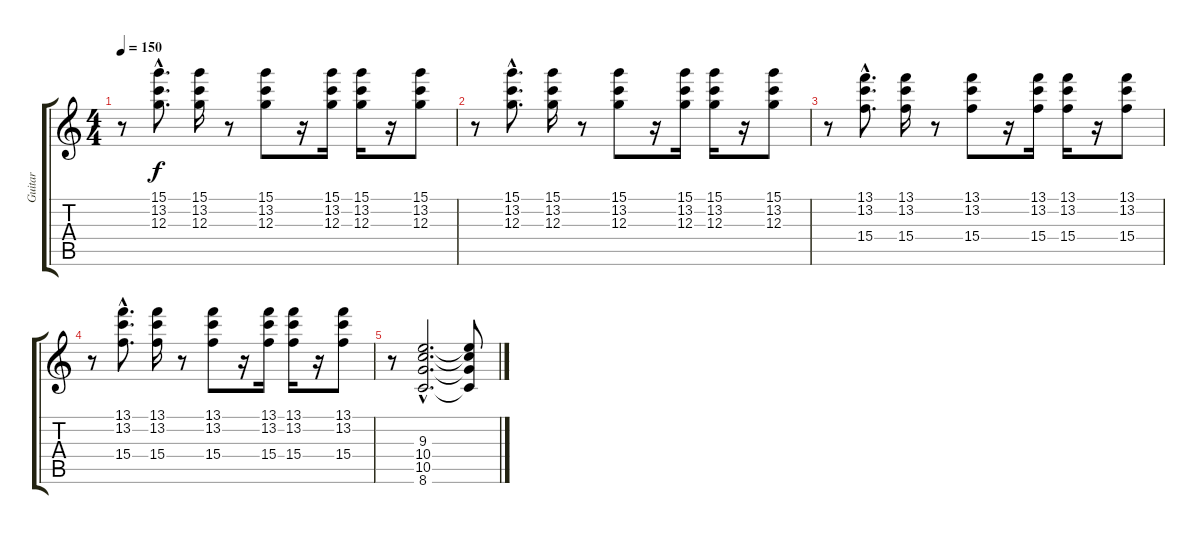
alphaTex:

\track ("Guitar" "Guitar") {instrument electricguitarjazz}
\staff {score tabs}
\tuning (E4 B3 G3 D3 A2 E2) {hide}
\ts (4 4)
\tempo 150
\clef g2
\ks c
r.8{dy f} (15.1{hac} 13.2{hac} 12.3{hac}).8{d} (15.1 13.2 12.3).16 r.8 (15.1 13.2 12.3).8 r.16 (15.1 13.2 12.3).16 (15.1 13.2 12.3).16 r.16 (15.1 13.2 12.3).8 |
r.8 (15.1{hac} 13.2{hac} 12.3{hac}).8{d} (15.1 13.2 12.3).16 r.8 (15.1 13.2 12.3).8 r.16 (15.1 13.2 12.3).16 (15.1 13.2 12.3).16 r.16 (15.1 13.2 12.3).8 |
r.8 (13.1{hac} 13.2{hac} 15.4{hac}).8{d} (13.1 13.2 15.4).16 r.8 (13.1 13.2 15.4).8 r.16 (13.1 13.2 15.4).16 (13.1 13.2 15.4).16 r.16 (13.1 13.2 15.4).8 |
r.8 (13.1{hac} 13.2{hac} 15.4{hac}).8{d} (13.1 13.2 15.4).16 r.8 (13.1 13.2 15.4).8 r.16 (13.1 13.2 15.4).16 (13.1 13.2 15.4).16 r.16 (13.1 13.2 15.4).8 |
r.8 (9.3{hac} 10.4{hac} 10.5{hac} 8.6{hac}).2{d} (9.3{t} 10.4{t} 10.5{t} 8.6{t}).8
